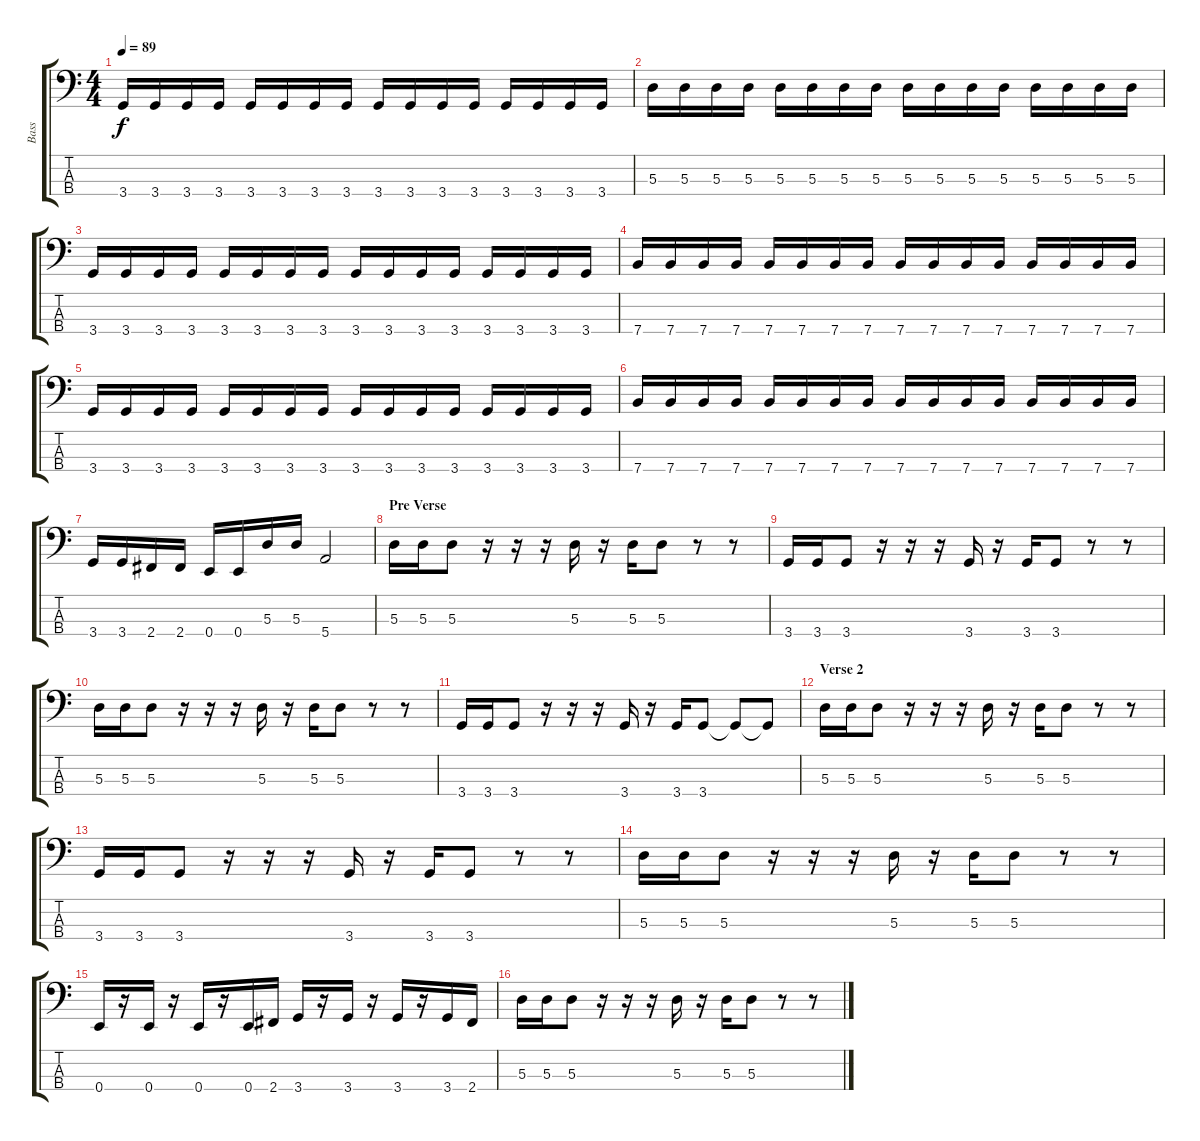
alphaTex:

\track ("Bass" "Bass") {instrument electricbasspick}
\staff {score tabs}
\tuning (G2 D2 A1 E1) {hide}
\ts (4 4)
\tempo 89
\clef f4
\ks c
3.4.16{dy f} 3.4.16 3.4.16 3.4.16 3.4.16 3.4.16 3.4.16 3.4.16 3.4.16 3.4.16 3.4.16 3.4.16 3.4.16 3.4.16 3.4.16 3.4.16 |
5.3.16 5.3.16 5.3.16 5.3.16 5.3.16 5.3.16 5.3.16 5.3.16 5.3.16 5.3.16 5.3.16 5.3.16 5.3.16 5.3.16 5.3.16 5.3.16 |
3.4.16 3.4.16 3.4.16 3.4.16 3.4.16 3.4.16 3.4.16 3.4.16 3.4.16 3.4.16 3.4.16 3.4.16 3.4.16 3.4.16 3.4.16 3.4.16 |
7.4.16 7.4.16 7.4.16 7.4.16 7.4.16 7.4.16 7.4.16 7.4.16 7.4.16 7.4.16 7.4.16 7.4.16 7.4.16 7.4.16 7.4.16 7.4.16 |
3.4.16 3.4.16 3.4.16 3.4.16 3.4.16 3.4.16 3.4.16 3.4.16 3.4.16 3.4.16 3.4.16 3.4.16 3.4.16 3.4.16 3.4.16 3.4.16 |
7.4.16 7.4.16 7.4.16 7.4.16 7.4.16 7.4.16 7.4.16 7.4.16 7.4.16 7.4.16 7.4.16 7.4.16 7.4.16 7.4.16 7.4.16 7.4.16 |
3.4.16 3.4.16 2.4.16 2.4.16 0.4.16 0.4.16 5.3.16 5.3.16 5.4.2 |
\section ("" "Pre Verse ")
5.3.16 5.3.16 5.3.8 r.16 r.16 r.16 5.3.16 r.16 5.3.16 5.3.8 r.8 r.8 |
3.4.16 3.4.16 3.4.8 r.16 r.16 r.16 3.4.16 r.16 3.4.16 3.4.8 r.8 r.8 |
5.3.16 5.3.16 5.3.8 r.16 r.16 r.16 5.3.16 r.16 5.3.16 5.3.8 r.8 r.8 |
3.4.16 3.4.16 3.4.8 r.16 r.16 r.16 3.4.16 r.16 3.4.16 3.4.8 3.4{t}.8 3.4{t}.8 |
\section ("" "Verse 2")
5.3.16 5.3.16 5.3.8 r.16 r.16 r.16 5.3.16 r.16 5.3.16 5.3.8 r.8 r.8 |
3.4.16 3.4.16 3.4.8 r.16 r.16 r.16 3.4.16 r.16 3.4.16 3.4.8 r.8 r.8 |
5.3.16 5.3.16 5.3.8 r.16 r.16 r.16 5.3.16 r.16 5.3.16 5.3.8 r.8 r.8 |
0.4.16 r.16 0.4.16 r.16 0.4.16 r.16 0.4.16 2.4.16 3.4.16 r.16 3.4.16 r.16 3.4.16 r.16 3.4.16 2.4.16 |
5.3.16 5.3.16 5.3.8 r.16 r.16 r.16 5.3.16 r.16 5.3.16 5.3.8 r.8 r.8
